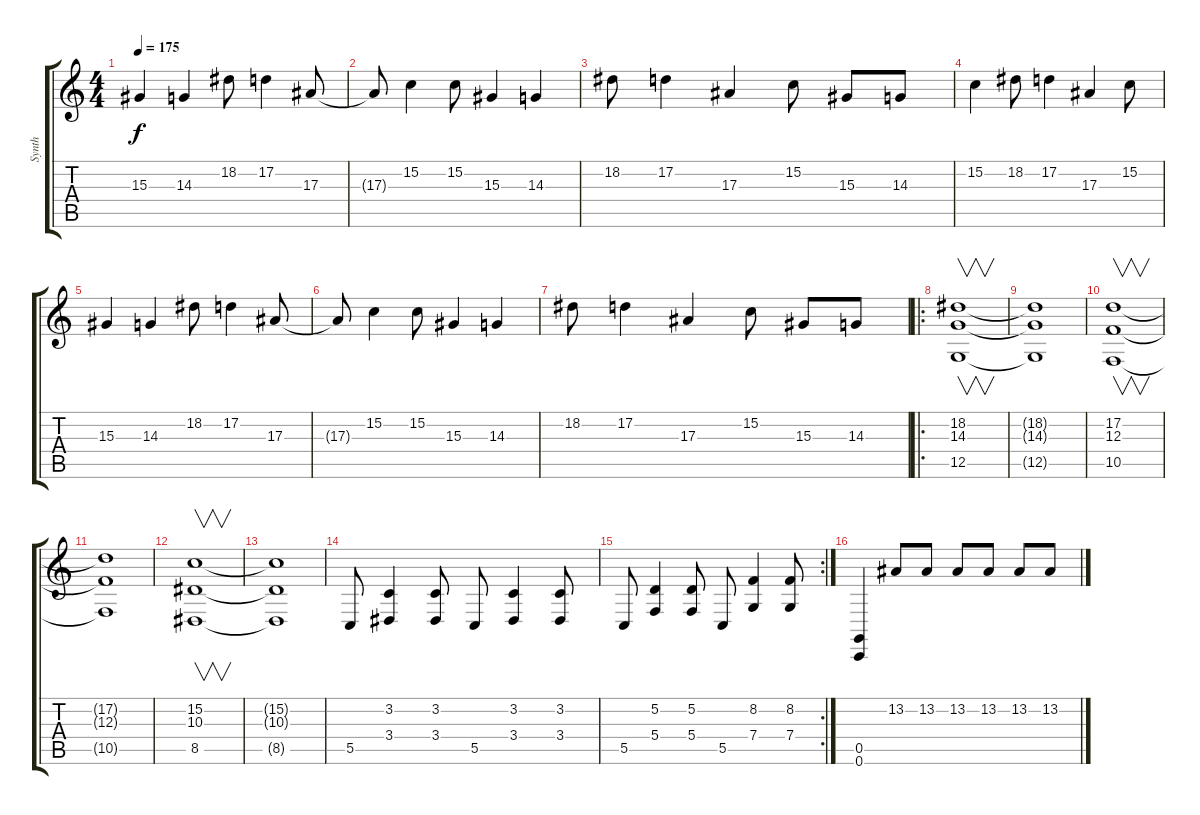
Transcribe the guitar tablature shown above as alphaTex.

\track ("Synth" "Synth") {instrument lead2sawtooth}
\staff {score tabs}
\tuning (D4 A3 F3 C3 G2 C2) {hide}
\ts (4 4)
\tempo 175
\clef g2
\ks c
15.3.4{dy f} 14.3.4 18.2.8 17.2.4 17.3.8 |
17.3{t}.8 15.2.4 15.2.8 15.3.4 14.3.4 |
18.2.8 17.2.4 17.3.4 15.2.8 15.3.8 14.3.8 |
15.2.4 18.2.8 17.2.4 17.3.4 15.2.8 |
15.3.4 14.3.4 18.2.8 17.2.4 17.3.8 |
17.3{t}.8 15.2.4 15.2.8 15.3.4 14.3.4 |
18.2.8 17.2.4 17.3.4 15.2.8 15.3.8 14.3.8 |
\ro
(18.2 14.3 12.5).1{v instrument lead2sawtooth} |
(18.2{t} 14.3{t} 12.5{t}).1 |
(17.2 12.3 10.5).1{v} |
(17.2{t} 12.3{t} 10.5{t}).1 |
(15.2 10.3 8.5).1{v} |
(15.2{t} 10.3{t} 8.5{t}).1 |
5.5.8 (3.2 3.4).4 (3.2 3.4).8 5.5.8 (3.2 3.4).4 (3.2 3.4).8 |
\rc 2
5.5.8 (5.2 5.4).4 (5.2 5.4).8 5.5.8 (8.2 7.4).4 (8.2 7.4).8 |
(0.5 0.6).4 13.2.8 13.2.8 13.2.8 13.2.8 13.2.8 13.2.8
